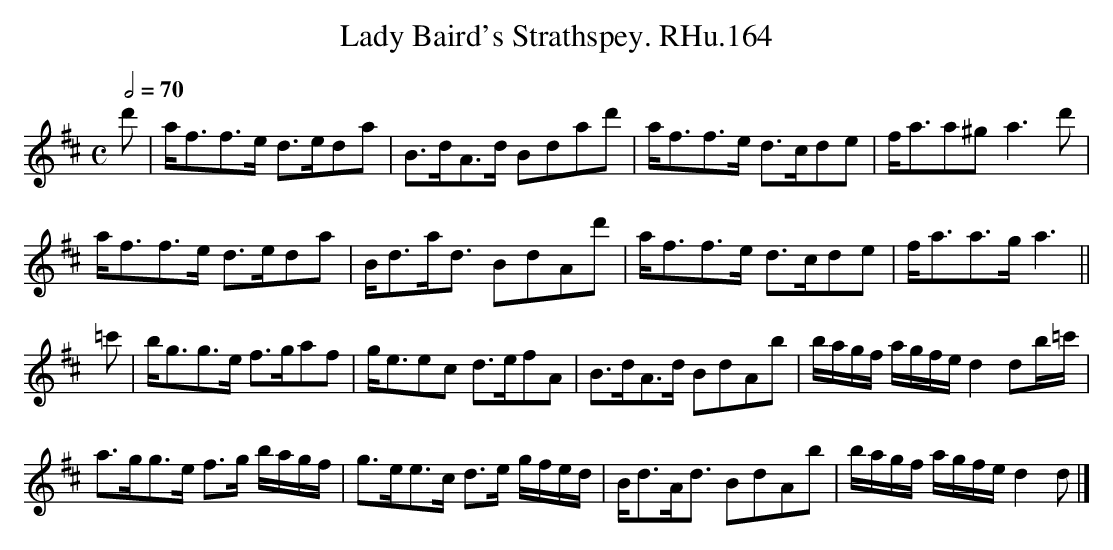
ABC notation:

X:1
T:Lady Baird's Strathspey. RHu.164
L:1/8
M:C
Q:1/2=70
K:D
d'|a<ff>e d>eda|B>dA>d Bdad'|\
a<ff>e d>cde|f<aa^g a3 d'|!
a<ff>e d>eda|B<da<d BdAd'|\
a<ff>e d>cde|f<aa>g a3||!
=c'|b<gg>e f>gaf|g<eec d>efA|\
B>dA>d BdAb|b/a/g/f/ a/g/f/e/ d2db/=c'/|!
a>gg>e f>g b/a/g/f/|g>ee>c d>e g/f/e/d/|\
B<dA<d BdAb|b/a/g/f/ a/g/f/e/ d2d|]
